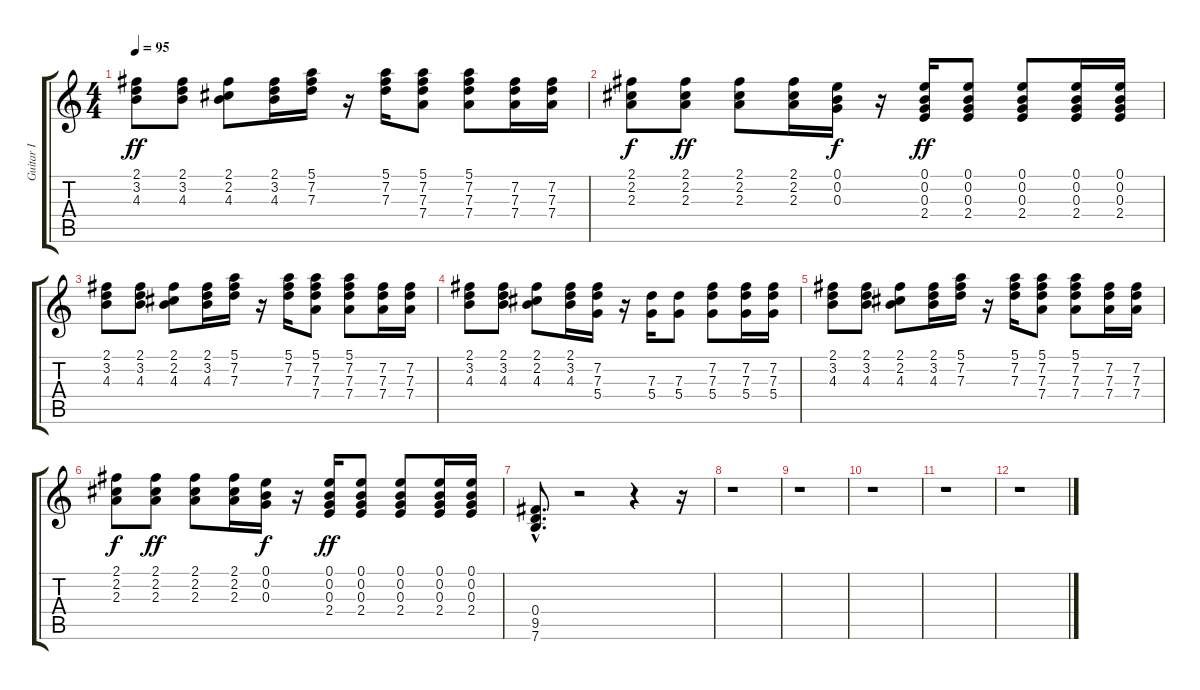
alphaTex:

\track ("Guitar I" "Guitar I") {instrument electricguitarclean}
\staff {score tabs}
\tuning (E4 B3 G3 D3 A2 E2) {hide}
\ts (4 4)
\tempo 95
\clef g2
\ks c
(2.1 3.2 4.3).8{dy ff} (2.1 3.2 4.3).8 (2.1 2.2 4.3).8 (2.1 3.2 4.3).16 (5.1 7.2 7.3).16 r.16 (5.1 7.2 7.3).16 (5.1 7.2 7.3 7.4).8 (5.1 7.2 7.3 7.4).8 (7.2 7.3 7.4).16 (7.2 7.3 7.4).16 |
(2.1 2.2 2.3).8{dy f} (2.1 2.2 2.3).8{dy ff} (2.1 2.2 2.3).8 (2.1 2.2 2.3).16 (0.1 0.2 0.3).16{dy f} r.16 (0.1 0.2 0.3 2.4).16{dy ff} (0.1 0.2 0.3 2.4).8 (0.1 0.2 0.3 2.4).8 (0.1 0.2 0.3 2.4).16 (0.1 0.2 0.3 2.4).16 |
(2.1 3.2 4.3).8 (2.1 3.2 4.3).8 (2.1 2.2 4.3).8 (2.1 3.2 4.3).16 (5.1 7.2 7.3).16 r.16 (5.1 7.2 7.3).16 (5.1 7.2 7.3 7.4).8 (5.1 7.2 7.3 7.4).8 (7.2 7.3 7.4).16 (7.2 7.3 7.4).16 |
(2.1 3.2 4.3).8 (2.1 3.2 4.3).8 (2.1 2.2 4.3).8 (2.1 3.2 4.3).16 (7.2 7.3 5.4).16 r.16 (7.3 5.4).16 (7.3 5.4).8 (7.2 7.3 5.4).8 (7.2 7.3 5.4).16 (7.2 7.3 5.4).16 |
(2.1 3.2 4.3).8 (2.1 3.2 4.3).8 (2.1 2.2 4.3).8 (2.1 3.2 4.3).16 (5.1 7.2 7.3).16 r.16 (5.1 7.2 7.3).16 (5.1 7.2 7.3 7.4).8 (5.1 7.2 7.3 7.4).8 (7.2 7.3 7.4).16 (7.2 7.3 7.4).16 |
(2.1 2.2 2.3).8{dy f} (2.1 2.2 2.3).8{dy ff} (2.1 2.2 2.3).8 (2.1 2.2 2.3).16 (0.1 0.2 0.3).16{dy f} r.16 (0.1 0.2 0.3 2.4).16{dy ff} (0.1 0.2 0.3 2.4).8 (0.1 0.2 0.3 2.4).8 (0.1 0.2 0.3 2.4).16 (0.1 0.2 0.3 2.4).16 |
(0.4{hac} 9.5{hac} 7.6{hac}).8{d} r.2 r.4 r.16 |
r.1 |
r.1 |
r.1 |
r.1 |
r.1
